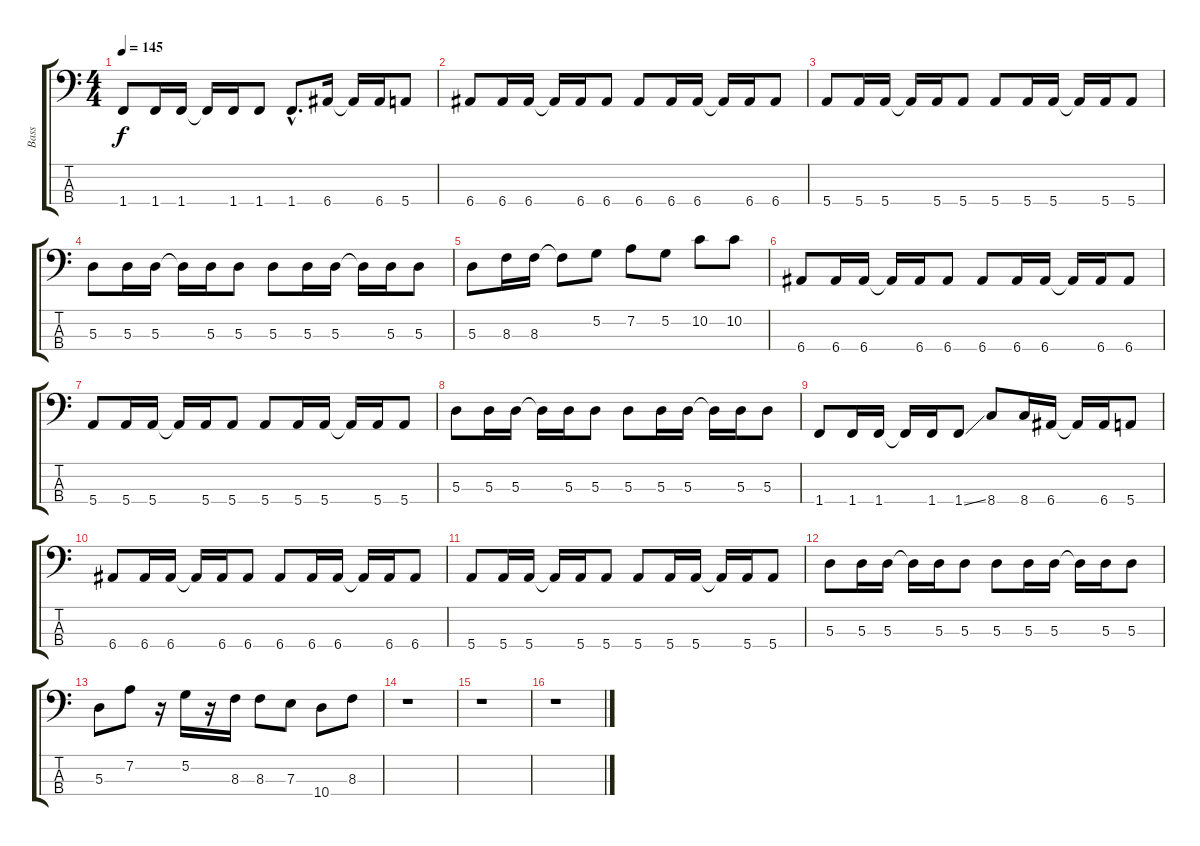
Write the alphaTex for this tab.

\track ("Bass" "Bass") {instrument electricbasspick}
\staff {score tabs}
\tuning (G2 D2 A1 E1) {hide}
\ts (4 4)
\tempo 145
\clef f4
\ks c
1.4.8{dy f} 1.4.16 1.4.16 1.4{t}.16 1.4.16 1.4.8 1.4{hac}.8{d} 6.4.16 6.4{t}.16 6.4.16 5.4.8 |
6.4.8 6.4.16 6.4.16 6.4{t}.16 6.4.16 6.4.8 6.4.8 6.4.16 6.4.16 6.4{t}.16 6.4.16 6.4.8 |
5.4.8 5.4.16 5.4.16 5.4{t}.16 5.4.16 5.4.8 5.4.8 5.4.16 5.4.16 5.4{t}.16 5.4.16 5.4.8 |
5.3.8 5.3.16 5.3.16 5.3{t}.16 5.3.16 5.3.8 5.3.8 5.3.16 5.3.16 5.3{t}.16 5.3.16 5.3.8 |
5.3.8 8.3.16 8.3.16 8.3{t}.8 5.2.8 7.2.8 5.2.8 10.2.8 10.2.8 |
6.4.8 6.4.16 6.4.16 6.4{t}.16 6.4.16 6.4.8 6.4.8 6.4.16 6.4.16 6.4{t}.16 6.4.16 6.4.8 |
5.4.8 5.4.16 5.4.16 5.4{t}.16 5.4.16 5.4.8 5.4.8 5.4.16 5.4.16 5.4{t}.16 5.4.16 5.4.8 |
5.3.8 5.3.16 5.3.16 5.3{t}.16 5.3.16 5.3.8 5.3.8 5.3.16 5.3.16 5.3{t}.16 5.3.16 5.3.8 |
1.4.8 1.4.16 1.4.16 1.4{t}.16 1.4.16 1.4{ss}.8 8.4.8 8.4.16 6.4.16 6.4{t}.16 6.4.16 5.4.8 |
6.4.8 6.4.16 6.4.16 6.4{t}.16 6.4.16 6.4.8 6.4.8 6.4.16 6.4.16 6.4{t}.16 6.4.16 6.4.8 |
5.4.8 5.4.16 5.4.16 5.4{t}.16 5.4.16 5.4.8 5.4.8 5.4.16 5.4.16 5.4{t}.16 5.4.16 5.4.8 |
5.3.8 5.3.16 5.3.16 5.3{t}.16 5.3.16 5.3.8 5.3.8 5.3.16 5.3.16 5.3{t}.16 5.3.16 5.3.8 |
5.3.8 7.2.8 r.16 5.2.16 r.16 8.3.16 8.3.8 7.3.8 10.4.8 8.3.8 |
r.1 |
r.1 |
r.1
